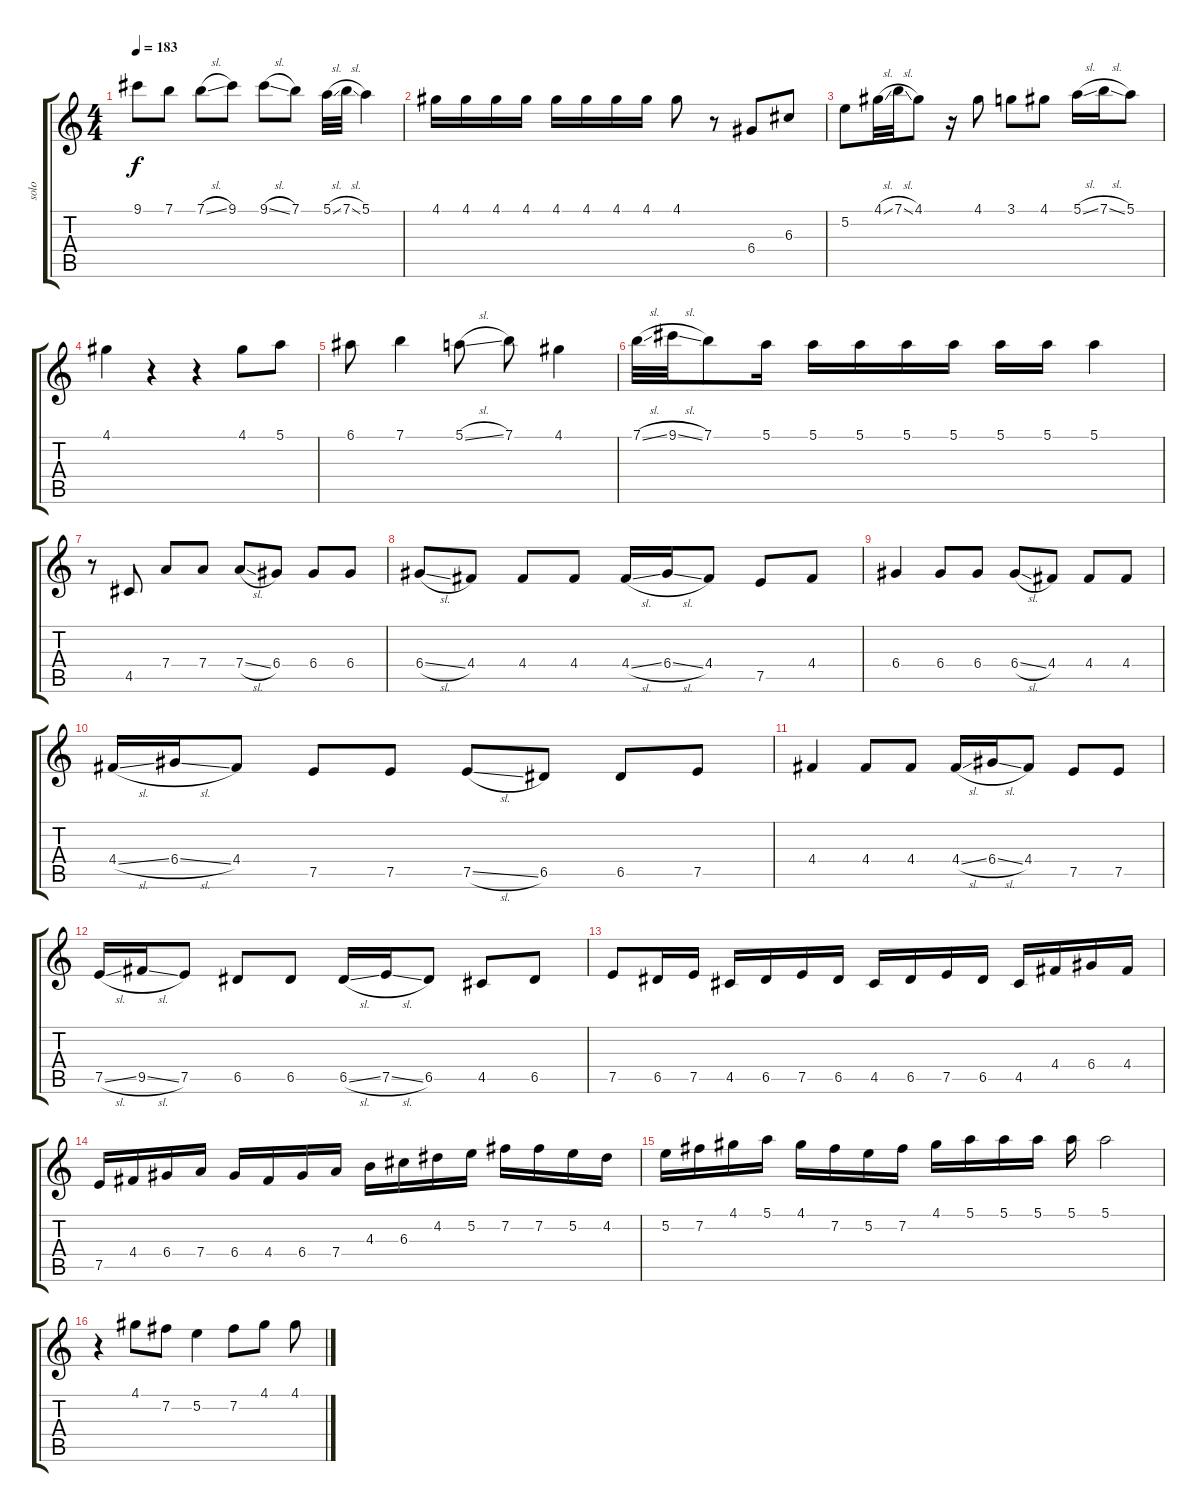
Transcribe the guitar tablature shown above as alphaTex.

\track ("solo" "solo") {instrument acousticguitarsteel}
\staff {score tabs}
\tuning (E4 B3 G3 D3 A2 E2) {hide}
\ts (4 4)
\tempo 183
\clef g2
\ks c
9.1.8{dy f} 7.1.8 7.1{sl}.8 9.1.8 9.1{sl}.8 7.1.8 5.1{sl}.32 7.1{sl}.32 5.1.4 |
4.1.16 4.1.16 4.1.16 4.1.16 4.1.16 4.1.16 4.1.16 4.1.16 4.1.8 r.8 6.4.8 6.3.8 |
5.2.8 4.1{sl}.32 7.1{sl}.32 4.1.8 r.16 4.1.8 3.1.8 4.1.8 5.1{sl}.16 7.1{sl}.16 5.1.8 |
4.1.4 r.4 r.4 4.1.8 5.1.8 |
6.1.8 7.1.4 5.1{sl}.8 7.1.8 4.1.4 |
7.1{sl}.32 9.1{sl}.32 7.1.8 5.1.16 5.1.16 5.1.16 5.1.16 5.1.16 5.1.16 5.1.16 5.1.4 |
r.8 4.5.8 7.4.8 7.4.8 7.4{sl}.8 6.4.8 6.4.8 6.4.8 |
6.4{sl}.8 4.4.8 4.4.8 4.4.8 4.4{sl}.16 6.4{sl}.16 4.4.8 7.5.8 4.4.8 |
6.4.4 6.4.8 6.4.8 6.4{sl}.8 4.4.8 4.4.8 4.4.8 |
4.4{sl}.16 6.4{sl}.16 4.4.8 7.5.8 7.5.8 7.5{sl}.8 6.5.8 6.5.8 7.5.8 |
4.4.4 4.4.8 4.4.8 4.4{sl}.16 6.4{sl}.16 4.4.8 7.5.8 7.5.8 |
7.5{sl}.16 9.5{sl}.16 7.5.8 6.5.8 6.5.8 6.5{sl}.16 7.5{sl}.16 6.5.8 4.5.8 6.5.8 |
7.5.8 6.5.16 7.5.16 4.5.16 6.5.16 7.5.16 6.5.16 4.5.16 6.5.16 7.5.16 6.5.16 4.5.16 4.4.16 6.4.16 4.4.16 |
7.5.16 4.4.16 6.4.16 7.4.16 6.4.16 4.4.16 6.4.16 7.4.16 4.3.16 6.3.16 4.2.16 5.2.16 7.2.16 7.2.16 5.2.16 4.2.16 |
5.2.16 7.2.16 4.1.16 5.1.16 4.1.16 7.2.16 5.2.16 7.2.16 4.1.16 5.1.16 5.1.16 5.1.16 5.1.16 5.1.2 |
r.4 4.1.8 7.2.8 5.2.4 7.2.8 4.1.8 4.1.8
